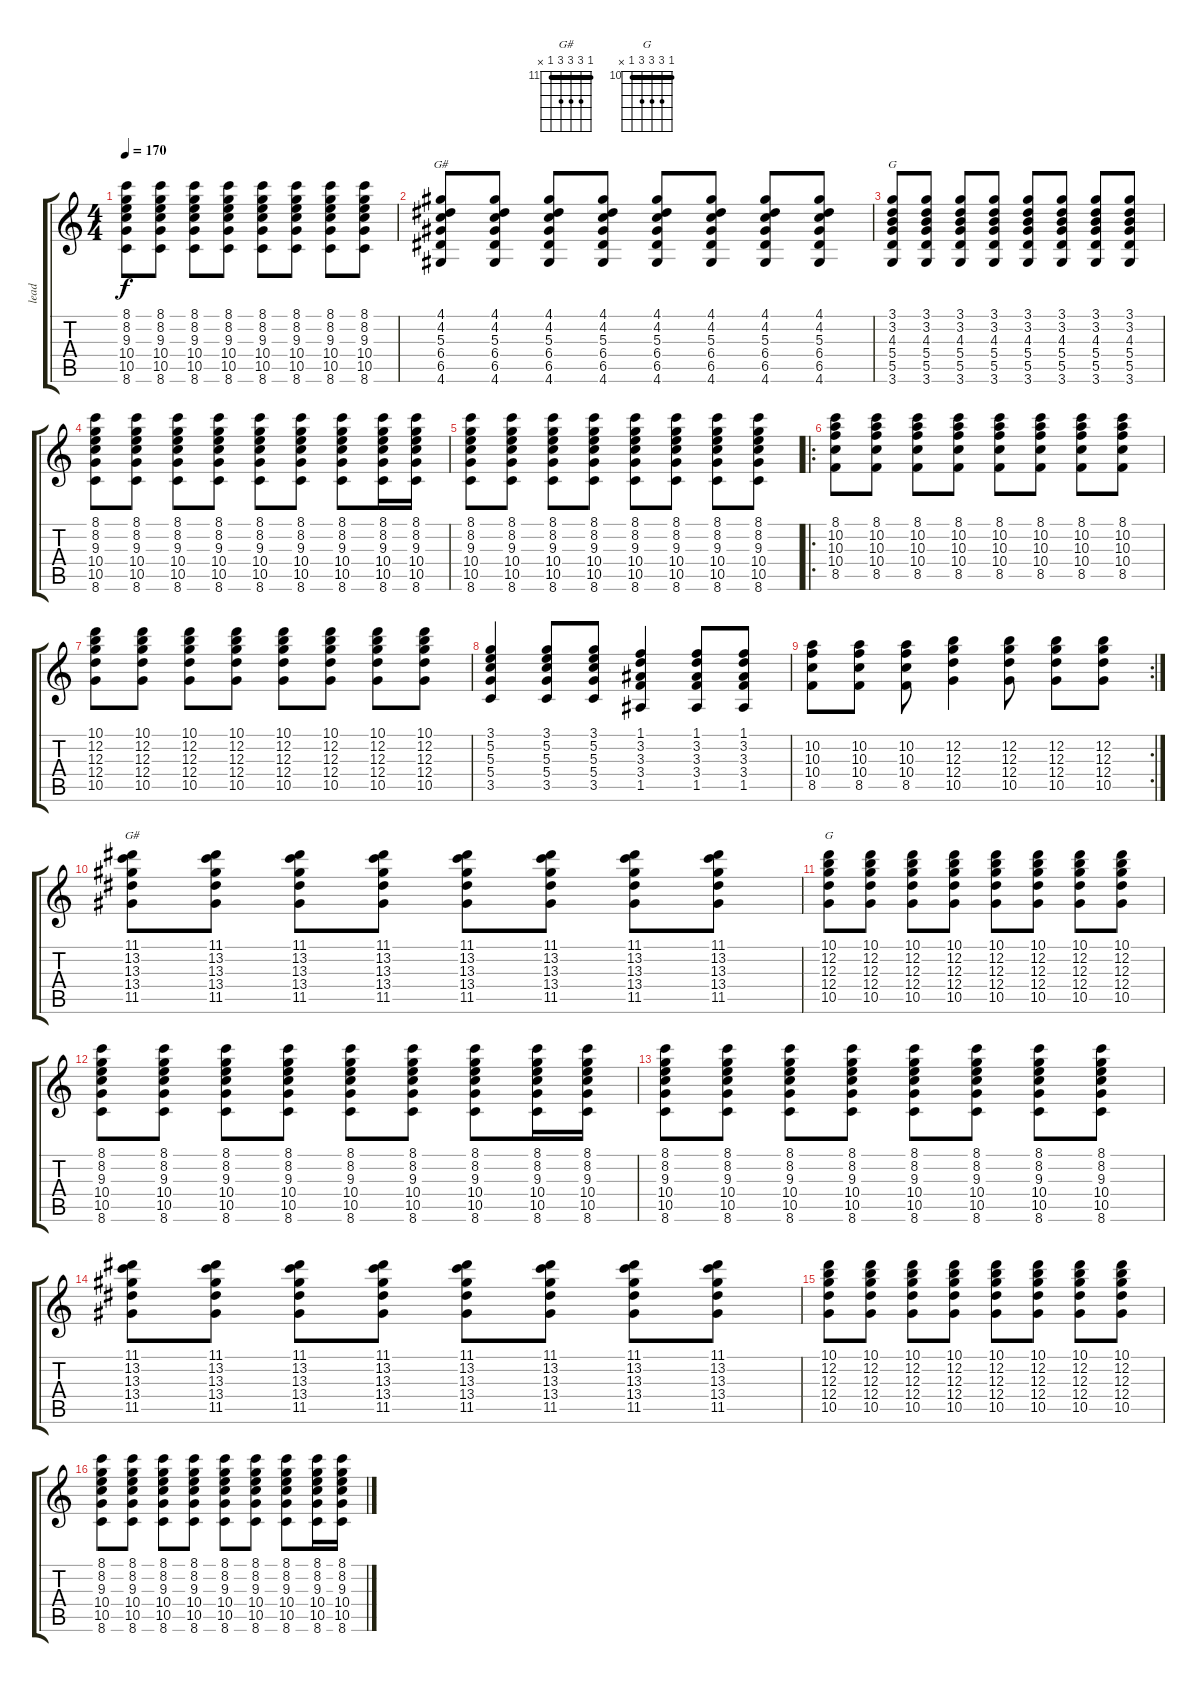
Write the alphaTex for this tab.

\track ("lead" "lead") {instrument distortionguitar}
\staff {score tabs}
\tuning (E4 B3 G3 D3 A2 E2) {hide}
\chord ("G#" 4 4 5 6 6 4) {firstfret 4 barre 4}
\chord ("G" 3 3 4 5 5 3) {barre 3}
\chord ("G#" 11 13 13 13 11 x) {firstfret 11 barre 11}
\chord ("G" 10 12 12 12 10 x) {firstfret 10 barre 10}
\ts (4 4)
\tempo 170
\clef g2
\ks c
(8.1 8.2 9.3 10.4 10.5 8.6).8{dy f} (8.1 8.2 9.3 10.4 10.5 8.6).8 (8.1 8.2 9.3 10.4 10.5 8.6).8 (8.1 8.2 9.3 10.4 10.5 8.6).8 (8.1 8.2 9.3 10.4 10.5 8.6).8 (8.1 8.2 9.3 10.4 10.5 8.6).8 (8.1 8.2 9.3 10.4 10.5 8.6).8 (8.1 8.2 9.3 10.4 10.5 8.6).8 |
(4.1 4.2 5.3 6.4 6.5 4.6).8{ch "G#"} (4.1 4.2 5.3 6.4 6.5 4.6).8 (4.1 4.2 5.3 6.4 6.5 4.6).8 (4.1 4.2 5.3 6.4 6.5 4.6).8 (4.1 4.2 5.3 6.4 6.5 4.6).8 (4.1 4.2 5.3 6.4 6.5 4.6).8 (4.1 4.2 5.3 6.4 6.5 4.6).8 (4.1 4.2 5.3 6.4 6.5 4.6).8 |
(3.1 3.2 4.3 5.4 5.5 3.6).8{ch "G"} (3.1 3.2 4.3 5.4 5.5 3.6).8 (3.1 3.2 4.3 5.4 5.5 3.6).8 (3.1 3.2 4.3 5.4 5.5 3.6).8 (3.1 3.2 4.3 5.4 5.5 3.6).8 (3.1 3.2 4.3 5.4 5.5 3.6).8 (3.1 3.2 4.3 5.4 5.5 3.6).8 (3.1 3.2 4.3 5.4 5.5 3.6).8 |
(8.1 8.2 9.3 10.4 10.5 8.6).8 (8.1 8.2 9.3 10.4 10.5 8.6).8 (8.1 8.2 9.3 10.4 10.5 8.6).8 (8.1 8.2 9.3 10.4 10.5 8.6).8 (8.1 8.2 9.3 10.4 10.5 8.6).8 (8.1 8.2 9.3 10.4 10.5 8.6).8 (8.1 8.2 9.3 10.4 10.5 8.6).8 (8.1 8.2 9.3 10.4 10.5 8.6).16 (8.1 8.2 9.3 10.4 10.5 8.6).16 |
(8.1 8.2 9.3 10.4 10.5 8.6).8 (8.1 8.2 9.3 10.4 10.5 8.6).8 (8.1 8.2 9.3 10.4 10.5 8.6).8 (8.1 8.2 9.3 10.4 10.5 8.6).8 (8.1 8.2 9.3 10.4 10.5 8.6).8 (8.1 8.2 9.3 10.4 10.5 8.6).8 (8.1 8.2 9.3 10.4 10.5 8.6).8 (8.1 8.2 9.3 10.4 10.5 8.6).8 |
\ro
(8.1 10.2 10.3 10.4 8.5).8 (8.1 10.2 10.3 10.4 8.5).8 (8.1 10.2 10.3 10.4 8.5).8 (8.1 10.2 10.3 10.4 8.5).8 (8.1 10.2 10.3 10.4 8.5).8 (8.1 10.2 10.3 10.4 8.5).8 (8.1 10.2 10.3 10.4 8.5).8 (8.1 10.2 10.3 10.4 8.5).8 |
(10.1 12.2 12.3 12.4 10.5).8 (10.1 12.2 12.3 12.4 10.5).8 (10.1 12.2 12.3 12.4 10.5).8 (10.1 12.2 12.3 12.4 10.5).8 (10.1 12.2 12.3 12.4 10.5).8 (10.1 12.2 12.3 12.4 10.5).8 (10.1 12.2 12.3 12.4 10.5).8 (10.1 12.2 12.3 12.4 10.5).8 |
(3.1 5.2 5.3 5.4 3.5).4 (3.1 5.2 5.3 5.4 3.5).8 (3.1 5.2 5.3 5.4 3.5).8 (1.1 3.2 3.3 3.4 1.5).4 (1.1 3.2 3.3 3.4 1.5).8 (1.1 3.2 3.3 3.4 1.5).8 |
\rc 2
(10.2 10.3 10.4 8.5).8 (10.2 10.3 10.4 8.5).8 (10.2 10.3 10.4 8.5).8 (12.2 12.3 12.4 10.5).4 (12.2 12.3 12.4 10.5).8 (12.2 12.3 12.4 10.5).8 (12.2 12.3 12.4 10.5).8 |
(11.1 13.2 13.3 13.4 11.5).8{ch "G#"} (11.1 13.2 13.3 13.4 11.5).8 (11.1 13.2 13.3 13.4 11.5).8 (11.1 13.2 13.3 13.4 11.5).8 (11.1 13.2 13.3 13.4 11.5).8 (11.1 13.2 13.3 13.4 11.5).8 (11.1 13.2 13.3 13.4 11.5).8 (11.1 13.2 13.3 13.4 11.5).8 |
(10.1 12.2 12.3 12.4 10.5).8{ch "G"} (10.1 12.2 12.3 12.4 10.5).8 (10.1 12.2 12.3 12.4 10.5).8 (10.1 12.2 12.3 12.4 10.5).8 (10.1 12.2 12.3 12.4 10.5).8 (10.1 12.2 12.3 12.4 10.5).8 (10.1 12.2 12.3 12.4 10.5).8 (10.1 12.2 12.3 12.4 10.5).8 |
(8.1 8.2 9.3 10.4 10.5 8.6).8 (8.1 8.2 9.3 10.4 10.5 8.6).8 (8.1 8.2 9.3 10.4 10.5 8.6).8 (8.1 8.2 9.3 10.4 10.5 8.6).8 (8.1 8.2 9.3 10.4 10.5 8.6).8 (8.1 8.2 9.3 10.4 10.5 8.6).8 (8.1 8.2 9.3 10.4 10.5 8.6).8 (8.1 8.2 9.3 10.4 10.5 8.6).16 (8.1 8.2 9.3 10.4 10.5 8.6).16 |
(8.1 8.2 9.3 10.4 10.5 8.6).8 (8.1 8.2 9.3 10.4 10.5 8.6).8 (8.1 8.2 9.3 10.4 10.5 8.6).8 (8.1 8.2 9.3 10.4 10.5 8.6).8 (8.1 8.2 9.3 10.4 10.5 8.6).8 (8.1 8.2 9.3 10.4 10.5 8.6).8 (8.1 8.2 9.3 10.4 10.5 8.6).8 (8.1 8.2 9.3 10.4 10.5 8.6).8 |
(11.1 13.2 13.3 13.4 11.5).8 (11.1 13.2 13.3 13.4 11.5).8 (11.1 13.2 13.3 13.4 11.5).8 (11.1 13.2 13.3 13.4 11.5).8 (11.1 13.2 13.3 13.4 11.5).8 (11.1 13.2 13.3 13.4 11.5).8 (11.1 13.2 13.3 13.4 11.5).8 (11.1 13.2 13.3 13.4 11.5).8 |
(10.1 12.2 12.3 12.4 10.5).8 (10.1 12.2 12.3 12.4 10.5).8 (10.1 12.2 12.3 12.4 10.5).8 (10.1 12.2 12.3 12.4 10.5).8 (10.1 12.2 12.3 12.4 10.5).8 (10.1 12.2 12.3 12.4 10.5).8 (10.1 12.2 12.3 12.4 10.5).8 (10.1 12.2 12.3 12.4 10.5).8 |
(8.1 8.2 9.3 10.4 10.5 8.6).8 (8.1 8.2 9.3 10.4 10.5 8.6).8 (8.1 8.2 9.3 10.4 10.5 8.6).8 (8.1 8.2 9.3 10.4 10.5 8.6).8 (8.1 8.2 9.3 10.4 10.5 8.6).8 (8.1 8.2 9.3 10.4 10.5 8.6).8 (8.1 8.2 9.3 10.4 10.5 8.6).8 (8.1 8.2 9.3 10.4 10.5 8.6).16 (8.1 8.2 9.3 10.4 10.5 8.6).16
